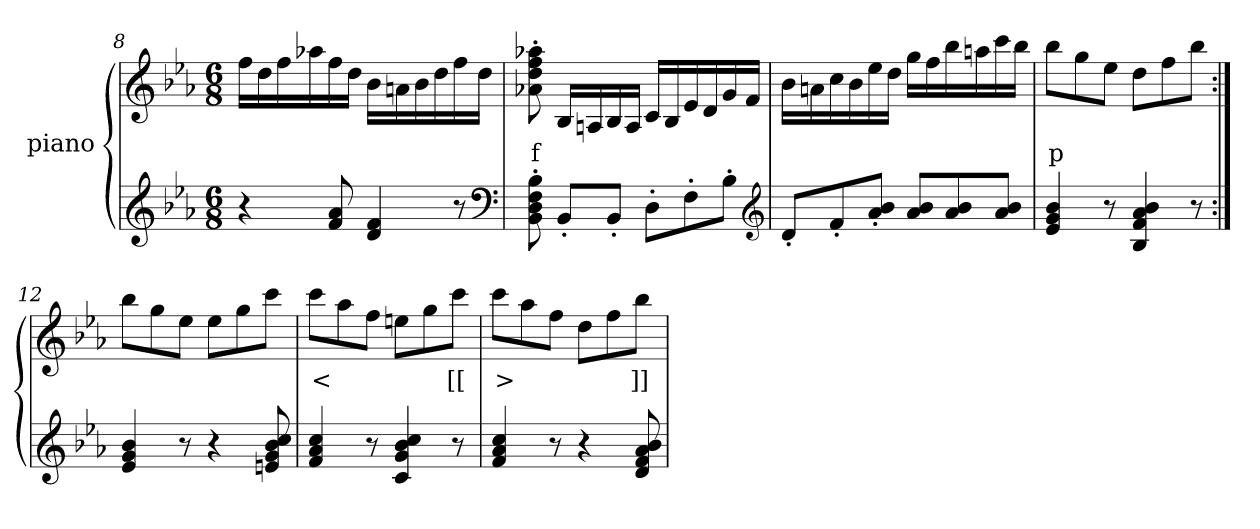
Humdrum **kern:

**kern	**kern	**text
*part2	*part1	*part1
*staff2	*staff1	*staff1
*	*I"piano	*
*clefG2	*clefG2	*
*k[b-e-a-]	*k[b-e-a-]	*
*E-:	*E-:	*
*M6/8	*M6/8	*
=8	=8	=8
4r	16ffLL	.
.	16dd	.
.	16ff	.
.	16aa-X	.
8f 8a-	16ff	.
.	16ddJJ	.
4d 4f	16b-LL	.
.	16an	.
.	16b-	.
.	16dd	.
8r	16ff	.
.	16ddJJ	.
*clefF4	*	*
=9	=9	=9
8BB-'> 8D'> 8F'> 8B-'>	8a-X'> 8dd'> 8ff'> 8aa-X'>	f
8BB-'>L	16B-LL	.
.	16An	.
8BB-'>J	16B-	.
.	16AJJ	.
8D'>L	16cLL	.
.	16B-	.
8F'>	16e-	.
.	16d	.
8B-'>J	16g	.
.	16fJJ	.
*clefG2	*	*
=10	=10	=10
8d'>L	16b-LL	.
.	16an	.
8f'>	16cc	.
.	16b-	.
8a-'> 8b-'>J	16ee-	.
.	16ddJJ	.
8a- 8b-L	16ggLL	.
.	16ff	.
8a- 8b-	16bb-	.
.	16aan	.
8a- 8b-J	16ccc	.
.	16bb-JJ	.
=11	=11	=11
4e- 4g 4b-	8bb-L	p
.	8gg	.
8r	8ee-J	.
4B- 4f 4a- 4b-	8ddL	.
.	8ff	.
8r	8bb-J	.
=12:|!	=12:|!	=12:|!
4e- 4g 4b-	8bb-L	.
.	8gg	.
8r	8ee-J	.
4r	8ee-L	.
.	8gg	.
8en 8g 8b- 8cc	8cccJ	.
=13	=13	=13
4f 4a- 4cc	8cccL	<
.	8aa-	.
8r	8ffJ	.
4c 4g 4b- 4cc	8eenL	.
.	8gg	.
8r	8cccJ	[[
=14	=14	=14
4f 4a- 4cc	8cccL	>
.	8aa-	.
8r	8ffJ	.
4r	8ddL	.
.	8ff	.
8d 8f 8a- 8b-	8bb-J	]]
=	=	=
*-	*-	*-
